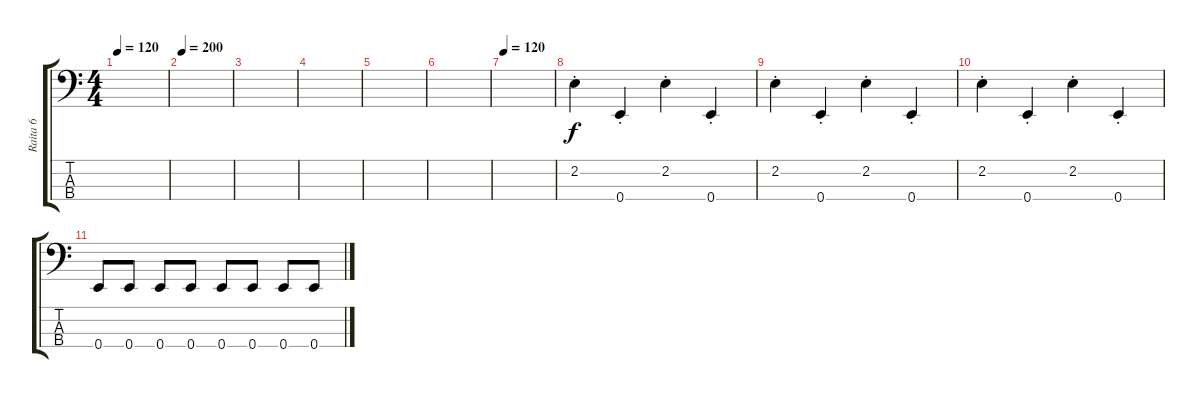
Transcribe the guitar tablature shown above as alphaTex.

\track ("Raita 6" "Raita 6") {instrument electricbassfinger}
\staff {score tabs}
\tuning (G2 D2 A1 E1) {hide}
\ts (4 4)
\tempo 120
\clef f4
\ks c
|
\tempo 200
|
|
|
|
|
\tempo 120
|
2.2{st}.4 0.4{st}.4 2.2{st}.4 0.4{st}.4 |
2.2{st}.4 0.4{st}.4 2.2{st}.4 0.4{st}.4 |
2.2{st}.4 0.4{st}.4 2.2{st}.4 0.4{st}.4 |
0.4.8 0.4.8 0.4.8 0.4.8 0.4.8 0.4.8 0.4.8 0.4.8
